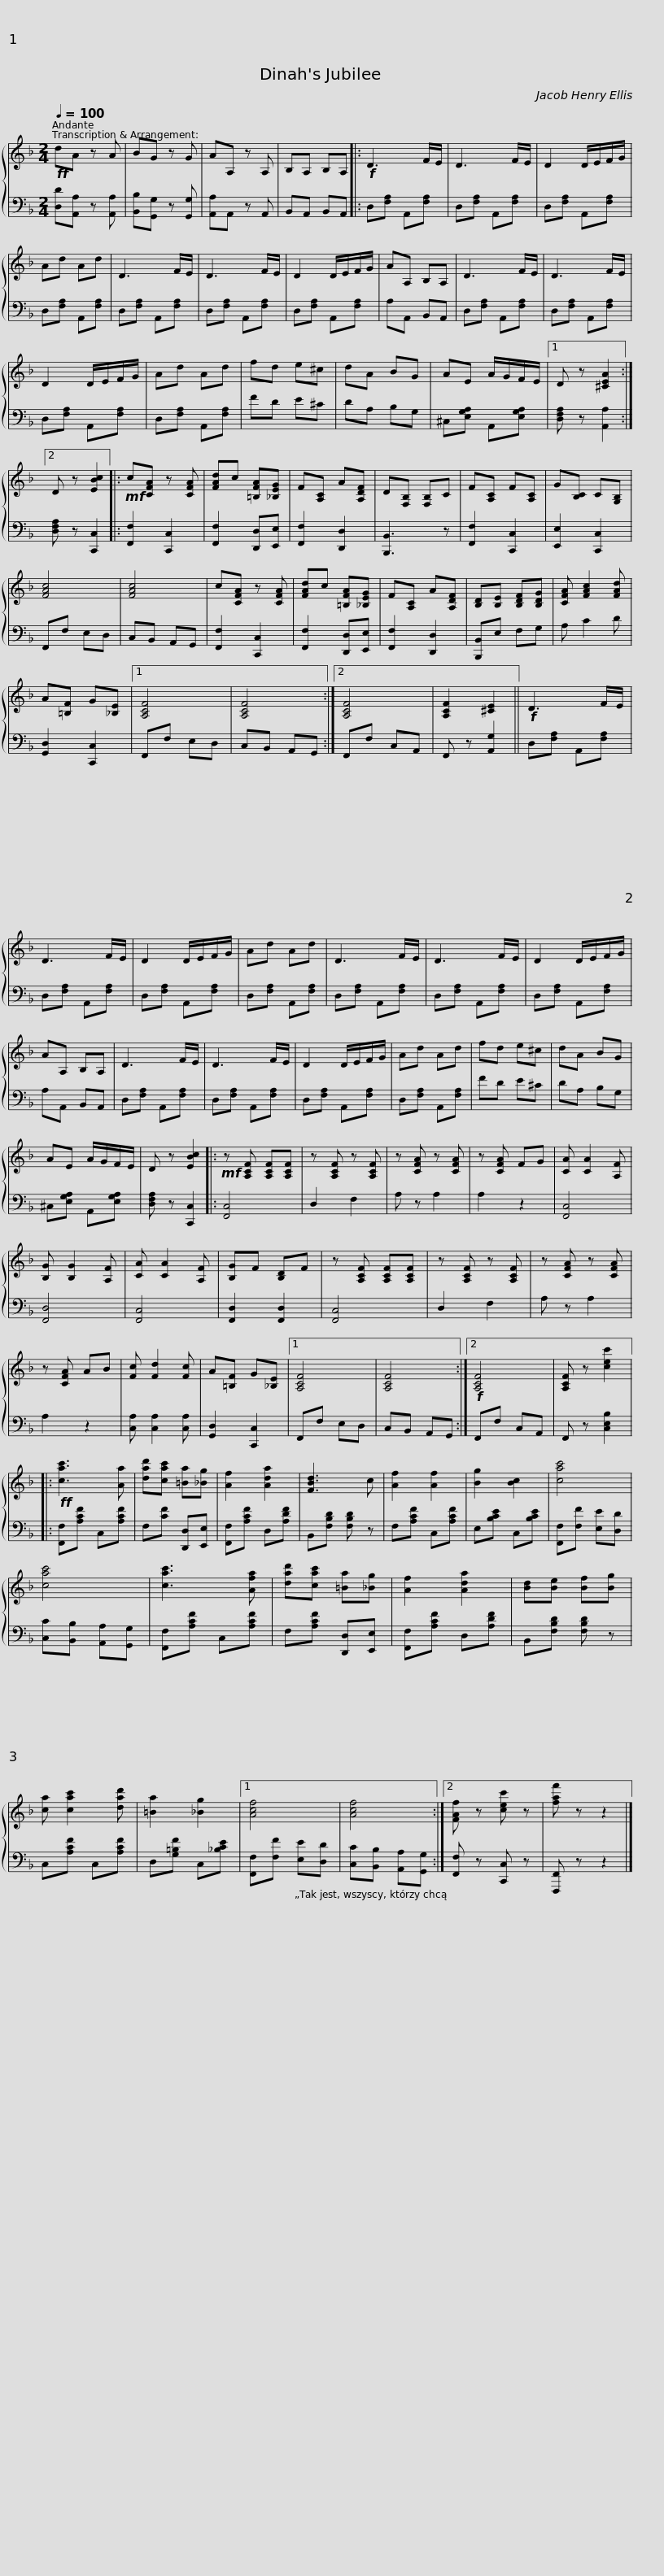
X:1
%%score { 1 | 2 }
L:1/8
Q:1/4=100
M:2/4
I:linebreak $
K:F
V:1 treble
V:2 bass
V:1
!ff! dA z A | BG z G | AA, z A, | B,A, B,A, |:!f! D3 F/E/ | %5
 D3 F/E/ | D2 D/E/F/G/ | Ad Ad |$ D3 F/E/ | D3 F/E/ | %10
 D2 D/E/F/G/ | AA, B,A, | D3 F/E/ | D3 F/E/ | D2 D/E/F/G/ | %15
 Ad Ad |$ fd e^c | dA BG | AE A/G/F/E/ |1 D z [^CEA]2 :|2 %20
 D z [EBc]2 |:!mf! c[CFA] z [CFA] | [FAd]c [=B,FA][_B,EG] | F[A,C] A[A,DF] |$ D[F,B,] [F,B,]C | %25
 F[A,C] F[A,C] | G[B,C] C[G,B,] | [FAc]4 | [FAc]4 | c[CFA] z [CFA] | %30
 [FAd]c [=B,FA][_B,EG] | F[A,C] A[A,DF] | [B,D][B,E] [B,DF][B,DG] |$ [CFA] [FAc]2 [FAd] | A[=B,F] G[_B,E] |1 %35
 [A,CF]4 | [A,CF]4 :|2 [A,CF]4 | [A,CF]2 [^CE]2 ||!f! D3 F/E/ | %40
 D3 F/E/ | D2 D/E/F/G/ |$ Ad Ad | D3 F/E/ | D3 F/E/ | %45
 D2 D/E/F/G/ | AA, B,A, | D3 F/E/ | D3 F/E/ | D2 D/E/F/G/ | %50
 Ad Ad |$ fd e^c | dA BG | AE A/G/F/E/ | D z [EBc]2 |: %55
!mf! z [A,CF] [A,CF][A,CF] | z [A,CF] z [A,CF] | z [CFA] z [CFA] | z [CFA] FG |$ [CA] [CA]2 [A,F] | %60
 [B,G] [B,G]2 [A,F] | [CA] [CA]2 [A,F] | [B,G]F [B,D]F | z [A,CF] [A,CF][A,CF] | z [A,CF] z [A,CF] | %65
 z [CFA] z [CFA] | z [CFA] AB | [Fc] [Fd]2 [Fc] |$ A[=B,F] G[_B,E] |1 [A,CF]4 | %70
 [A,CF]4 :|2!f! [A,CF]4 | [A,CF] z [cec']2 |:!ff! [cac']3 [Aa] | [dad'][cac'] [=Ba][_Bg] | %75
 [Af]2 [Ada]2 | [FBd]3 c |$ [Af]2 [Af]2 | [Bg]2 [Bc]2 | [cac']4 | %80
 [cac']4 | [cac']3 [Afa] | [dad'][cac'] [=Ba][_Bg] | [Af]2 [Ada]2 | [Bd][Be] [Bf][Bg] | %85
 [ca] [cac']2 [dad'] |$ [=Ba]2 [_Bg]2 |1 [Acf]4 | [Acf]4 :|2 [FAf] z [cec'] z | %90
 [faf'] z z2 |] %91
V:2
 [D,D][A,,A,] z [A,,A,] | [B,,B,][G,,G,] z [G,,G,] | [A,,A,]A,, z A,, | B,,A,, B,,A,, |: D,[F,A,] A,,[F,A,] | %5
 D,[F,A,] A,,[F,A,] | D,[F,A,] A,,[F,A,] | D,[F,A,] A,,[F,A,] |$ D,[F,A,] A,,[F,A,] | D,[F,A,] A,,[F,A,] | %10
 D,[F,A,] A,,[F,A,] | A,A,, B,,A,, | D,[F,A,] A,,[F,A,] | D,[F,A,] A,,[F,A,] | D,[F,A,] A,,[F,A,] | %15
 D,[F,A,] A,,[F,A,] |$ FD E^C | DA, B,G, | ^C,[E,G,A,] A,,[E,G,A,] |1 [D,F,A,] z [A,,A,]2 :|2 %20
 [D,F,A,] z [C,,C,]2 |: [F,,F,]2 [C,,C,]2 | [F,,F,]2 [D,,D,][E,,E,] | [F,,F,]2 [D,,D,]2 |$ [B,,,B,,]3 z | %25
 [F,,F,]2 [C,,C,]2 | [E,,E,]2 [C,,C,]2 | F,,F, E,D, | C,B,, A,,G,, | [F,,F,]2 [C,,C,]2 | %30
 [F,,F,]2 [D,,D,][E,,E,] | [F,,F,]2 [D,,D,]2 | [B,,,B,,]E, F,G, |$ A, C2 D | [G,,D,]2 [C,,C,]2 |1 %35
 F,,F, E,D, | C,B,, A,,G,, :|2 F,,F, C,A,, | F,, z [A,,G,]2 || D,[F,A,] A,,[F,A,] | %40
 D,[F,A,] A,,[F,A,] | D,[F,A,] A,,[F,A,] |$ D,[F,A,] A,,[F,A,] | D,[F,A,] A,,[F,A,] | D,[F,A,] A,,[F,A,] | %45
 D,[F,A,] A,,[F,A,] | A,A,, B,,A,, | D,[F,A,] A,,[F,A,] | D,[F,A,] A,,[F,A,] | D,[F,A,] A,,[F,A,] | %50
 D,[F,A,] A,,[F,A,] |$ FD E^C | DA, B,G, | ^C,[E,G,A,] A,,[E,G,A,] | [D,F,A,] z [C,,C,]2 |: %55
 [F,,C,]4 | D,2 F,2 | A, z A,2 | A,2 z2 |$ [F,,C,]4 | %60
 [F,,D,]4 | [F,,C,]4 | [F,,D,]2 [F,,D,]2 | [F,,C,]4 | D,2 F,2 | %65
 A, z A,2 | A,2 z2 | [C,A,] [C,A,]2 [C,A,] |$ [G,,D,]2 [C,,C,]2 |1 F,,F, E,D, | %70
 C,B,, A,,G,, :|2 F,,F, C,A,, | F,, z [C,E,B,]2 |: [F,,F,][A,CF] C,[A,CF] | F,[CF] [D,,D,][E,,E,] | %75
 [F,,F,][A,CF] D,[A,DF] | B,,[F,B,D] [F,B,D] z |$ F,[A,CF] C,[A,CF] | E,[B,CE] C,[B,CE] | [F,,F,][F,F] [E,E][D,D] | %80
 [C,C][B,,B,] [A,,A,][G,,G,] | [F,,F,][A,CF] C,[A,CF] | F,[A,CF] [D,,D,][E,,E,] | [F,,F,][A,CF] D,[A,DF] | B,,[F,B,D] [F,B,D] z | %85
 C,[A,CF] C,[A,CF] |$ D,[G,=B,F] C,[_B,CE] |1 [F,,F,][F,F] [E,E][D,D] | [C,C][B,,B,] [A,,A,][G,,G,] :|2 [F,,F,] z [C,,C,] z | %90
 [F,,,F,,] z z2 |] %91
